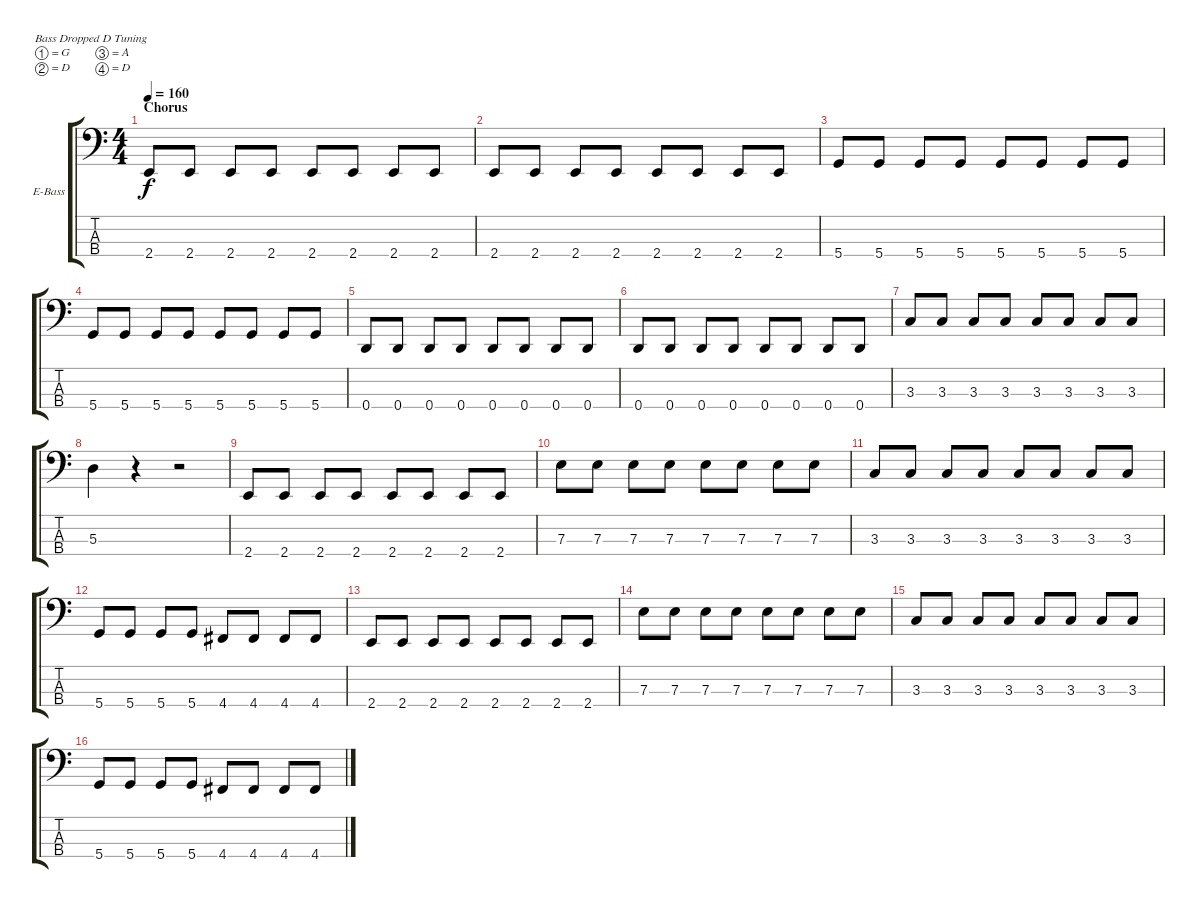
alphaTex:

\bracketExtendMode groupsimilarinstruments
\firstSystemTrackNameOrientation horizontal
\otherSystemsTrackNameOrientation horizontal
\track ("Josh Woodard / Bass" "E-Bass") {instrument electricbasspick}
\staff {score tabs}
\tuning (G2 D2 A1 D1)
\ts (4 4)
\section ("" "Chorus")
\tempo 160
\clef f4
\ks c
2.4.8{dy f} 2.4.8 2.4.8 2.4.8 2.4.8 2.4.8 2.4.8 2.4.8 |
2.4.8 2.4.8 2.4.8 2.4.8 2.4.8 2.4.8 2.4.8 2.4.8 |
5.4.8 5.4.8 5.4.8 5.4.8 5.4.8 5.4.8 5.4.8 5.4.8 |
5.4.8 5.4.8 5.4.8 5.4.8 5.4.8 5.4.8 5.4.8 5.4.8 |
0.4.8 0.4.8 0.4.8 0.4.8 0.4.8 0.4.8 0.4.8 0.4.8 |
0.4.8 0.4.8 0.4.8 0.4.8 0.4.8 0.4.8 0.4.8 0.4.8 |
3.3.8 3.3.8 3.3.8 3.3.8 3.3.8 3.3.8 3.3.8 3.3.8 |
5.3.4 r.4 r.2 |
2.4.8 2.4.8 2.4.8 2.4.8 2.4.8 2.4.8 2.4.8 2.4.8 |
7.3.8 7.3.8 7.3.8 7.3.8 7.3.8 7.3.8 7.3.8 7.3.8 |
3.3.8 3.3.8 3.3.8 3.3.8 3.3.8 3.3.8 3.3.8 3.3.8 |
5.4.8 5.4.8 5.4.8 5.4.8 4.4.8 4.4.8 4.4.8 4.4.8 |
2.4.8 2.4.8 2.4.8 2.4.8 2.4.8 2.4.8 2.4.8 2.4.8 |
7.3.8 7.3.8 7.3.8 7.3.8 7.3.8 7.3.8 7.3.8 7.3.8 |
3.3.8 3.3.8 3.3.8 3.3.8 3.3.8 3.3.8 3.3.8 3.3.8 |
5.4.8 5.4.8 5.4.8 5.4.8 4.4.8 4.4.8 4.4.8 4.4.8
